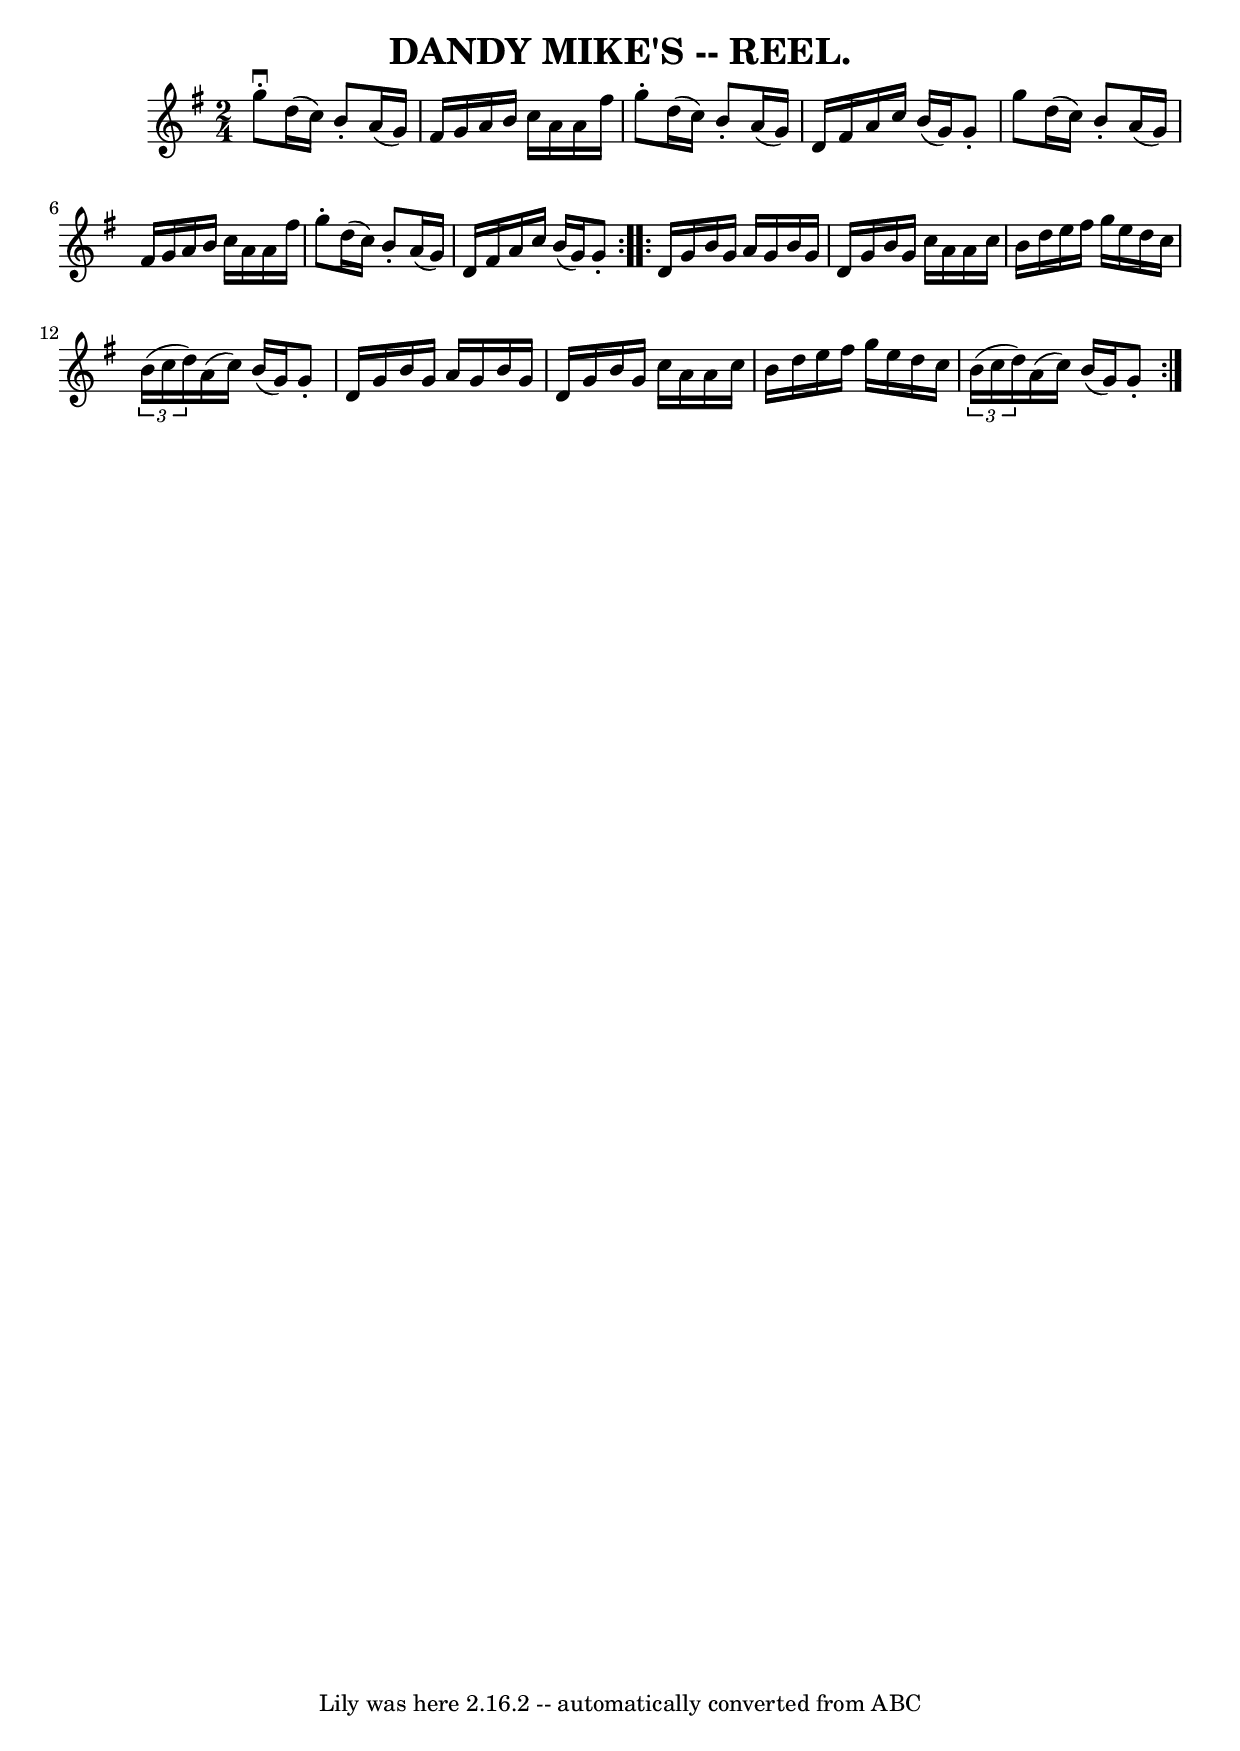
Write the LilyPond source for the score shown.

\version "2.16.2"
\include "Mammoth.ily"
\header {
  crossRefNumber = "1"
  footnotes = ""
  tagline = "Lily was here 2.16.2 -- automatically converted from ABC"
  title = "DANDY MIKE'S -- REEL."

}
voicedefault =  {



  \repeat volta 2 {

    \time 2/4 
    \key g \major
    g''8^\downbow-. d''16 (c''16) b'8-.        a'16 (g'16)  |
    fis'16 g'16 a'16 b'16 c''16 a'16         a'16 fis''16   |
    g''8-. d''16 (c''16) b'8-. a'16 (     g'16)  |
    d'16 fis'16 a'16 c''16 b'16 (g'16) g'8-. |
    g''8 d''16 (c''16) b'8-. a'16 (g'16)  |
    fis'16 g'16 a'16 b'16 c''16 a'16 a'16 fis''16   |
    g''8-. d''16 (c''16) b'8-. a'16 (g'16) |
    
    d'16 fis'16 a'16 c''16 b'16 (g'16) g'8-. 
  }     

  \repeat volta 2 {
    d'16 g'16 b'16 g'16 a'16 g'16 b'16         g'16   |
    d'16 g'16 b'16 g'16 c''16 a'16 a'16 c''16  |
    b'16 d''16 e''16 fis''16 g''16 e''16 d''16         c''16   |
    \times 2/3 { b'16 (c''16 d''16)  	       } a'16 (c''16 ) b'16 (g'16) g'8-.  |
    d'16 g'16 b'16 g'16         a'16 g'16 b'16 g'16   |
    d'16 g'16 b'16 g'16 c''16       a'16 a'16 c''16   |
    b'16 d''16 e''16 fis''16 g''16       e''16 d''16 c''16   |
    \times 2/3 { b'16 (c''16 d''16  
		) 
	       } a'16 (c''16) b'16 (g'16) g'8-. 
  }   

}

\score{
  <<

    \context Staff="default"
    {
      \voicedefault 
      
    }

  >>
  \layout {
    
  }
  \midi {
  }

}
